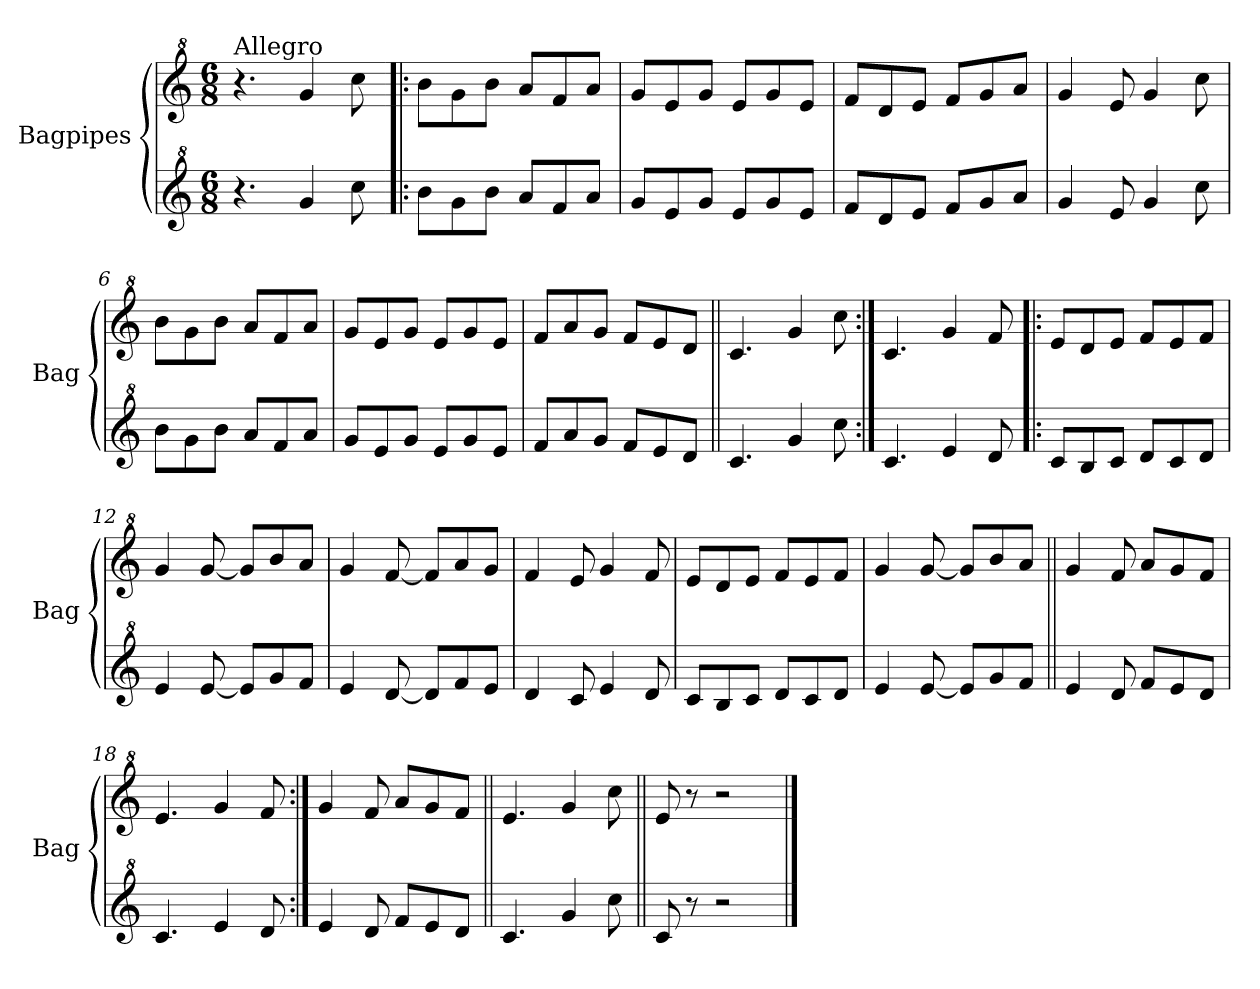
**kern	**kern
*part2	*part1
*staff2	*staff1
*I"Bagpipes	*I"Bagpipes
*I'Bag	*I'Bag
*clefG^2	*clefG^2
*k[]	*k[]
*C:	*C:
*M6/8	*M6/8
=1	=1
!	!LO:TX:a:t=Allegro
4.r	4.r
4gg/	4gg/
8ccc\	8ccc\
=2!|:	=2!|:
8bb\L	8bb\L
8gg\	8gg\
8bb\J	8bb\J
8aa/L	8aa/L
8ff/	8ff/
8aa/J	8aa/J
=3	=3
8gg/L	8gg/L
8ee/	8ee/
8gg/J	8gg/J
8ee/L	8ee/L
8gg/	8gg/
8ee/J	8ee/J
=4	=4
8ff/L	8ff/L
8dd/	8dd/
8ee/J	8ee/J
8ff/L	8ff/L
8gg/	8gg/
8aa/J	8aa/J
=5	=5
4gg/	4gg/
8ee/	8ee/
4gg/	4gg/
8ccc\	8ccc\
=6	=6
8bb\L	8bb\L
8gg\	8gg\
8bb\J	8bb\J
8aa/L	8aa/L
8ff/	8ff/
8aa/J	8aa/J
=7	=7
8gg/L	8gg/L
8ee/	8ee/
8gg/J	8gg/J
8ee/L	8ee/L
8gg/	8gg/
8ee/J	8ee/J
!!LO:LB:g=z
=8	=8
8ff/L	8ff/L
8aa/	8aa/
8gg/J	8gg/J
8ff/L	8ff/L
8ee/	8ee/
8dd/J	8dd/J
=9||	=9||
4.cc/	4.cc/
4gg/	4gg/
8ccc\	8ccc\
=10:|!	=10:|!
4.cc/	4.cc/
4ee/	4gg/
8dd/	8ff/
=11!|:	=11!|:
8cc/L	8ee/L
8b/	8dd/
8cc/J	8ee/J
8dd/L	8ff/L
8cc/	8ee/
8dd/J	8ff/J
=12	=12
4ee/	4gg/
[8ee/	[8gg/
8ee/L]	8gg/L]
8gg/	8bb/
8ff/J	8aa/J
=13	=13
4ee/	4gg/
[8dd/	[8ff/
8dd/L]	8ff/L]
8ff/	8aa/
8ee/J	8gg/J
=14	=14
4dd/	4ff/
8cc/	8ee/
4ee/	4gg/
8dd/	8ff/
=15	=15
8cc/L	8ee/L
8b/	8dd/
8cc/J	8ee/J
8dd/L	8ff/L
8cc/	8ee/
8dd/J	8ff/J
!!LO:LB:g=z
=16	=16
4ee/	4gg/
[8ee/	[8gg/
8ee/L]	8gg/L]
8gg/	8bb/
8ff/J	8aa/J
=17||	=17||
4ee/	4gg/
8dd/	8ff/
8ff/L	8aa/L
8ee/	8gg/
8dd/J	8ff/J
=18	=18
4.cc/	4.ee/
4ee/	4gg/
8dd/	8ff/
=19:|!	=19:|!
4ee/	4gg/
8dd/	8ff/
8ff/L	8aa/L
8ee/	8gg/
8dd/J	8ff/J
=20||	=20||
4.cc/	4.ee/
4gg/	4gg/
8ccc\	8ccc\
=21||	=21||
8cc/	8ee/
8r	8r
2r	2r
==	==
*-	*-
